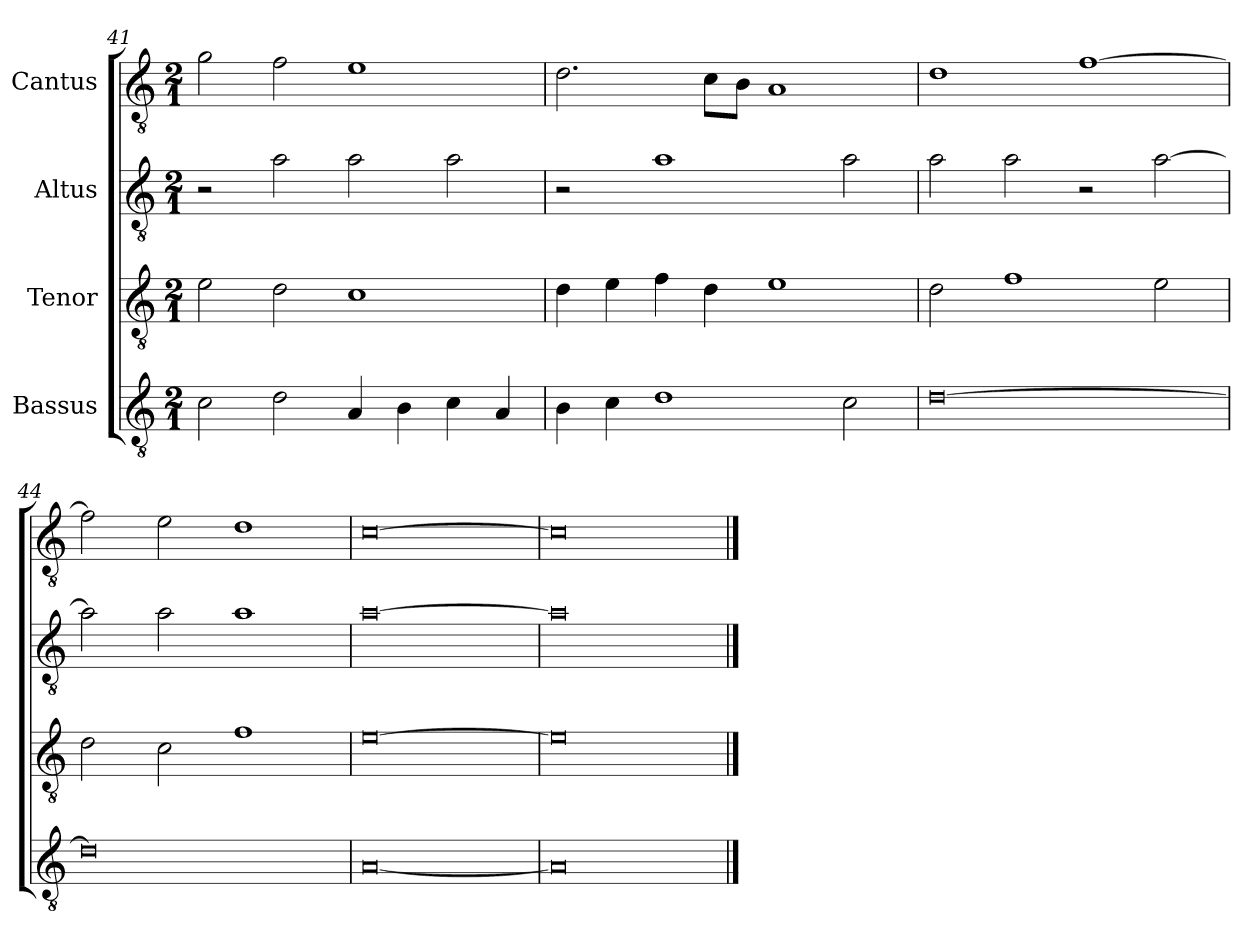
**kern	**kern	**kern	**kern
*part4	*part3	*part2	*part1
*staff4	*staff3	*staff2	*staff1
*I"Bassus	*I"Tenor	*I"Altus	*I"Cantus
!!LO:LB:g=z
*clefGv2	*clefGv2	*clefGv2	*clefGv2
*ITrd7c12	*ITrd7c12	*ITrd7c12	*ITrd7c12
*k[]	*k[]	*k[]	*k[]
*C:	*C:	*C:	*C:
*M2/1	*M2/1	*M2/1	*M2/1
=41	=41	=41	=41
2Ci\	2Ei\	2r	2Gi\
2Di\	2Di\	2Ai\	2Fi\
4AAi/	1Ci	2Ai\	1Ei
4BBi\	.	.	.
4Ci\	.	2Ai\	.
4AAi/	.	.	.
=42	=42	=42	=42
4BBi\	4Di\	2r	2.Di\
4Ci\	4Ei\	.	.
1Di	4Fi\	1Ai	.
.	4Di\	.	8Ci\L
.	.	.	8BBi\J
.	1Ei	.	1AAi
2Ci\	.	2Ai\	.
=43	=43	=43	=43
[>0Di	2Di\	2Ai\	1Di
.	1Fi	2Ai\	.
.	.	2r	[>1Fi
.	2Ei\	[>2Ai\	.
=44	=44	=44	=44
0Di]	2Di\	2Ai\]	2Fi\]
.	2Ci\	2Ai\	2Ei\
.	1Fi	1Ai	1Di
=45	=45	=45	=45
[<0AAi	[>0Ei	[>0Ai	[>0Ci
=46	=46	=46	=46
0AAi]	0Ei]	0Ai]	0Ci]
==	==	==	==
*-	*-	*-	*-
